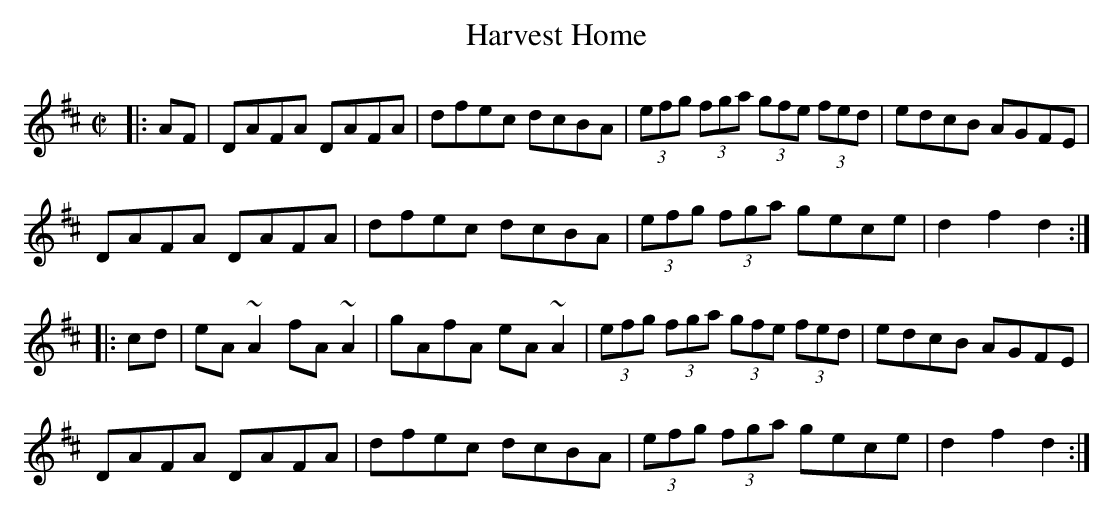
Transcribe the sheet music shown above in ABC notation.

X:1
T:Harvest Home
M:C|
L:1/8
K:D
|:AF|DAFA DAFA|dfec dcBA|(3efg (3fga (3gfe (3fed|edcB AGFE|
DAFA DAFA|dfec dcBA|(3efg (3fga gece|d2f2 d2:|
|:cd|eA~A2 fA~A2|gAfA eA~A2|(3efg (3fga (3gfe (3fed|edcB AGFE|
DAFA DAFA|dfec dcBA|(3efg (3fga gece|d2f2 d2:|
